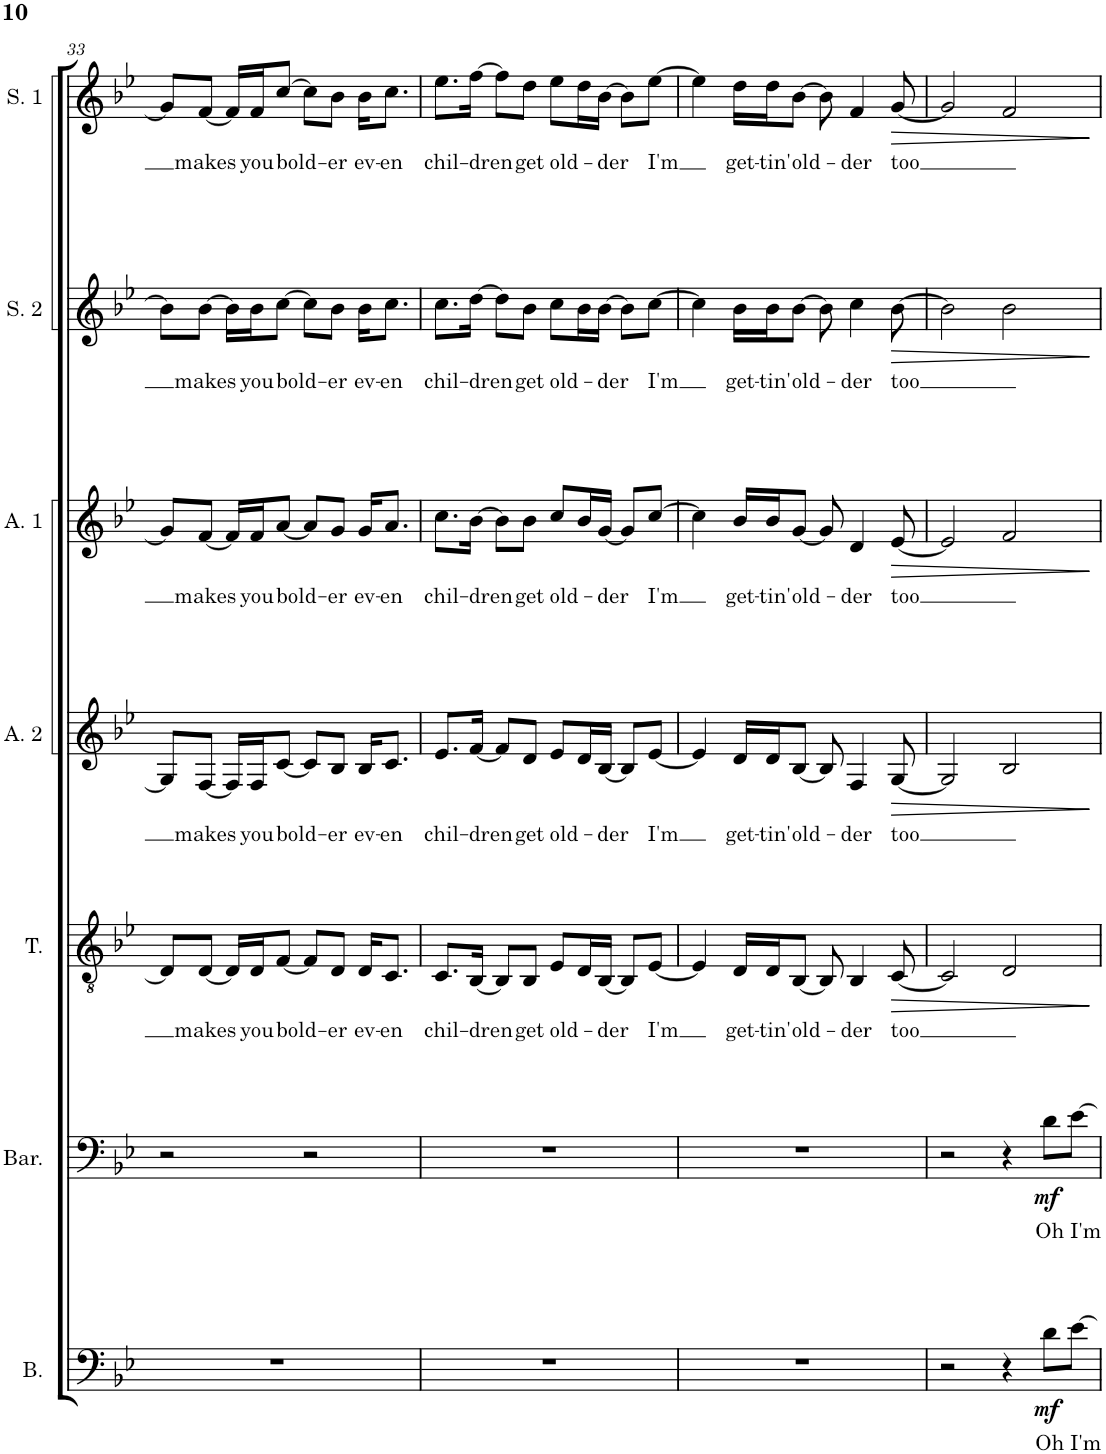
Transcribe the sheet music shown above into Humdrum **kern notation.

**kern	**text	**dynam	**kern	**text	**dynam	**kern	**text	**dynam	**kern	**text	**dynam	**kern	**text	**dynam	**kern	**text	**dynam	**kern	**text	**dynam
*part7	*part7	*part7	*part6	*part6	*part6	*part5	*part5	*part5	*part4	*part4	*part4	*part3	*part3	*part3	*part2	*part2	*part2	*part1	*part1	*part1
*staff7	*staff7	*staff7	*staff6	*staff6	*staff6	*staff5	*staff5	*staff5	*staff4	*staff4	*staff4	*staff3	*staff3	*staff3	*staff2	*staff2	*staff2	*staff1	*staff1	*staff1
*I"Scwash	*	*	*I"Xylophone	*	*	*I"Glon on the Cob	*	*	*I"Shoshallot	*	*	*I"Kylaflour	*	*	*I"Taro	*	*	*I"Tomadeline	*	*
*	*	*	*	*	*	*I'T.	*	*	*	*	*	*	*	*	*	*	*	*	*	*
!!LO:PB:g=z
*clefF4	*	*	*clefF4	*	*	*clefGv2	*	*	*clefG2	*	*	*clefG2	*	*	*clefG2	*	*	*clefG2	*	*
*k[b-e-]	*	*	*k[b-e-]	*	*	*k[b-e-]	*	*	*k[b-e-]	*	*	*k[b-e-]	*	*	*k[b-e-]	*	*	*k[b-e-]	*	*
*M4/4	*	*	*M4/4	*	*	*M4/4	*	*	*M4/4	*	*	*M4/4	*	*	*M4/4	*	*	*M4/4	*	*
=33	=33	=33	=33	=33	=33	=33	=33	=33	=33	=33	=33	=33	=33	=33	=33	=33	=33	=33	=33	=33
1r	.	.	2r	.	.	8D/L]	.	.	8G/L]	.	.	8g/L]	.	.	8b-\L]	.	.	8g/L]	.	.
!	!	!	!	!	!	!	!LO:LY:b	!	!	!LO:LY:b	!	!	!LO:LY:b	!	!	!LO:LY:b	!	!	!LO:LY:b	!
.	.	.	.	.	.	[8D/J	makes	.	[8F/J	makes	.	[8f/J	makes	.	[8b-\J	makes	.	[8f/J	makes	.
.	.	.	.	.	.	16D/LL]	.	.	16F/LL]	.	.	16f/LL]	.	.	16b-\LL]	.	.	16f/LL]	.	.
!	!	!	!	!	!	!	!LO:LY:b	!	!	!LO:LY:b	!	!	!LO:LY:b	!	!	!LO:LY:b	!	!	!LO:LY:b	!
.	.	.	.	.	.	16D/J	you	.	16F/J	you	.	16f/J	you	.	16b-\J	you	.	16f/J	you	.
!	!	!	!	!	!	!	!LO:LY:b	!	!	!LO:LY:b	!	!	!LO:LY:b	!	!	!LO:LY:b	!	!	!LO:LY:b	!
.	.	.	.	.	.	[8F/J	bold-	.	[8c/J	bold-	.	[8a/J	bold-	.	[8cc\J	bold-	.	[8cc/J	bold-	.
.	.	.	2r	.	.	8F/L]	.	.	8c/L]	.	.	8a/L]	.	.	8cc\L]	.	.	8cc\L]	.	.
!	!	!	!	!	!	!	!LO:LY:b	!	!	!LO:LY:b	!	!	!LO:LY:b	!	!	!LO:LY:b	!	!	!LO:LY:b	!
.	.	.	.	.	.	8D/J	-er	.	8B-/J	-er	.	8g/J	-er	.	8b-\J	-er	.	8b-\J	-er	.
!	!	!	!	!	!	!	!LO:LY:b	!	!	!LO:LY:b	!	!	!LO:LY:b	!	!	!LO:LY:b	!	!	!LO:LY:b	!
.	.	.	.	.	.	16D/KL	ev-	.	16B-/KL	ev-	.	16g/KL	ev-	.	16b-\KL	ev-	.	16b-\KL	ev-	.
!	!	!	!	!	!	!	!LO:LY:b	!	!	!LO:LY:b	!	!	!LO:LY:b	!	!	!LO:LY:b	!	!	!LO:LY:b	!
.	.	.	.	.	.	8.C/J	-en	.	8.c/J	-en	.	8.a/J	-en	.	8.cc\J	-en	.	8.cc\J	-en	.
=34	=34	=34	=34	=34	=34	=34	=34	=34	=34	=34	=34	=34	=34	=34	=34	=34	=34	=34	=34	=34
!	!	!	!	!	!	!	!LO:LY:b	!	!	!LO:LY:b	!	!	!LO:LY:b	!	!	!LO:LY:b	!	!	!LO:LY:b	!
1r	.	.	1r	.	.	8.C/L	chil-	.	8.e-/L	chil-	.	8.cc\L	chil-	.	8.cc\L	chil-	.	8.ee-\L	chil-	.
!	!	!	!	!	!	!	!LO:LY:b	!	!	!LO:LY:b	!	!	!LO:LY:b	!	!	!LO:LY:b	!	!	!LO:LY:b	!
.	.	.	.	.	.	[16BB-/Jk	-dren	.	[16f/Jk	-dren	.	[16b-\Jk	-dren	.	[16dd\Jk	-dren	.	[16ff\Jk	-dren	.
.	.	.	.	.	.	8BB-/L]	.	.	8f/L]	.	.	8b-\L]	.	.	8dd\L]	.	.	8ff\L]	.	.
!	!	!	!	!	!	!	!LO:LY:b	!	!	!LO:LY:b	!	!	!LO:LY:b	!	!	!LO:LY:b	!	!	!LO:LY:b	!
.	.	.	.	.	.	8BB-/J	get	.	8d/J	get	.	8b-\J	get	.	8b-\J	get	.	8dd\J	get	.
!	!	!	!	!	!	!	!LO:LY:b	!	!	!LO:LY:b	!	!	!LO:LY:b	!	!	!LO:LY:b	!	!	!LO:LY:b	!
.	.	.	.	.	.	8E-/L	old-	.	8e-/L	old-	.	8cc/L	old-	.	8cc\L	old-	.	8ee-\L	old-	.
.	.	.	.	.	.	16D/L	.	.	16d/L	.	.	16b-/L	.	.	16b-\L	.	.	16dd\L	.	.
!	!	!	!	!	!	!	!LO:LY:b	!	!	!LO:LY:b	!	!	!LO:LY:b	!	!	!LO:LY:b	!	!	!LO:LY:b	!
.	.	.	.	.	.	[16BB-/JJ	-der	.	[16B-/JJ	-der	.	[16g/JJ	-der	.	[16b-\JJ	-der	.	[16b-\JJ	-der	.
.	.	.	.	.	.	8BB-/L]	.	.	8B-/L]	.	.	8g/L]	.	.	8b-\L]	.	.	8b-\L]	.	.
!	!	!	!	!	!	!	!LO:LY:b	!	!	!LO:LY:b	!	!	!LO:LY:b	!	!	!LO:LY:b	!	!	!LO:LY:b	!
.	.	.	.	.	.	[8E-/J	I'm	.	[8e-/J	I'm	.	[8cc/J	I'm	.	[8cc\J	I'm	.	[8ee-\J	I'm	.
=35	=35	=35	=35	=35	=35	=35	=35	=35	=35	=35	=35	=35	=35	=35	=35	=35	=35	=35	=35	=35
1r	.	.	1r	.	.	4E-/]	.	.	4e-/]	.	.	4cc\]	.	.	4cc\]	.	.	4ee-\]	.	.
!	!	!	!	!	!	!	!LO:LY:b	!	!	!LO:LY:b	!	!	!LO:LY:b	!	!	!LO:LY:b	!	!	!LO:LY:b	!
.	.	.	.	.	.	16D/LL	get-	.	16d/LL	get-	.	16b-/LL	get-	.	16b-\LL	get-	.	16dd\LL	get-	.
!	!	!	!	!	!	!	!LO:LY:b	!	!	!LO:LY:b	!	!	!LO:LY:b	!	!	!LO:LY:b	!	!	!LO:LY:b	!
.	.	.	.	.	.	16D/J	-tin'	.	16d/J	-tin'	.	16b-/J	-tin'	.	16b-\J	-tin'	.	16dd\J	-tin'	.
!	!	!	!	!	!	!	!LO:LY:b	!	!	!LO:LY:b	!	!	!LO:LY:b	!	!	!LO:LY:b	!	!	!LO:LY:b	!
.	.	.	.	.	.	[8BB-/J	old-	.	[8B-/J	old-	.	[8g/J	old-	.	[8b-\J	old-	.	[8b-\J	old-	.
.	.	.	.	.	.	8BB-/]	.	.	8B-/]	.	.	8g/]	.	.	8b-\]	.	.	8b-\]	.	.
!	!	!	!	!	!	!	!LO:LY:b	!	!	!LO:LY:b	!	!	!LO:LY:b	!	!	!LO:LY:b	!	!	!LO:LY:b	!
.	.	.	.	.	.	4BB-/	-der	.	4F/	-der	.	4d/	-der	.	4cc\	-der	.	4f/	-der	.
!	!	!	!	!	!	!	!LO:LY:b	!LO:HP:b	!	!LO:LY:b	!LO:HP:b	!	!LO:LY:b	!LO:HP:b	!	!LO:LY:b	!LO:HP:b	!	!LO:LY:b	!LO:HP:b
.	.	.	.	.	.	[8C/	too	>	[8G/	too	>	[8e-/	too	>	[8b-\	too	>	[8g/	too	>
=36	=36	=36	=36	=36	=36	=36	=36	=36	=36	=36	=36	=36	=36	=36	=36	=36	=36	=36	=36	=36
2r	.	.	2r	.	.	2C/]	.	.	2G/]	.	.	2e-/]	.	.	2b-\]	.	.	2g/]	.	.
4r	.	.	4r	.	.	2D/	.	.	2B-/	.	.	2f/	.	.	2b-\	.	.	2f/	.	.
!	!LO:LY:b	!LO:DY:b	!	!LO:LY:b	!LO:DY:b	!	!	!	!	!	!	!	!	!	!	!	!	!	!	!
8d\L	Oh	mf	8d\L	Oh	mf	.	.	.	.	.	.	.	.	.	.	.	.	.	.	.
!	!LO:LY:b	!	!	!LO:LY:b	!	!	!	!	!	!	!	!	!	!	!	!	!	!	!	!
[8e-\J	I'm	.	[8e-\J	I'm	.	.	.	.	.	.	.	.	.	.	.	.	.	.	.	.
.	.	.	.	.	.	.	.	]	.	.	]	.	.	]	.	.	]	.	.	]
=	=	=	=	=	=	=	=	=	=	=	=	=	=	=	=	=	=	=	=	=
*-	*-	*-	*-	*-	*-	*-	*-	*-	*-	*-	*-	*-	*-	*-	*-	*-	*-	*-	*-	*-
